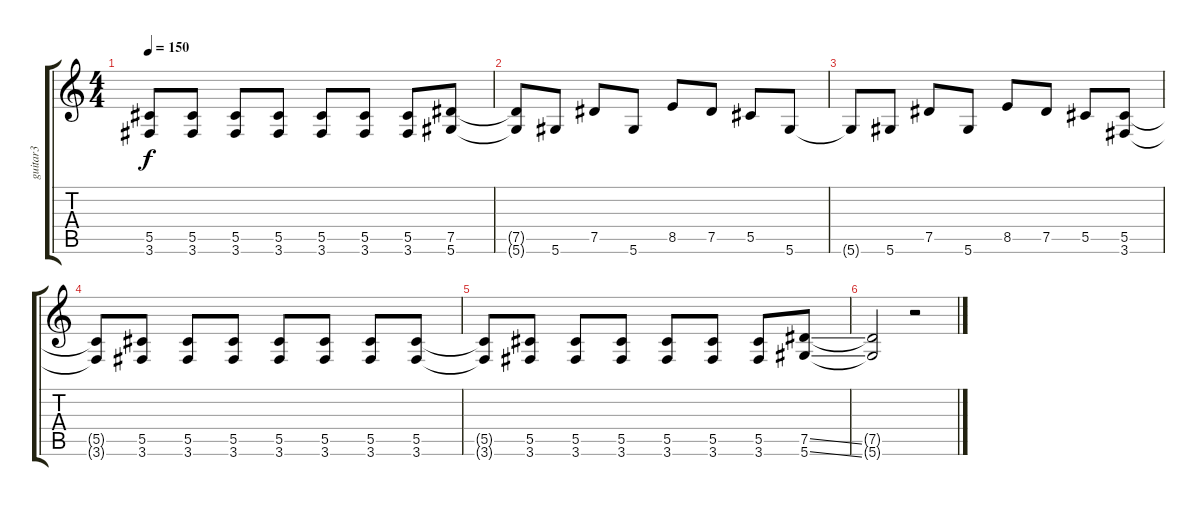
\track ("guitar3" "guitar3") {instrument distortionguitar}
\staff {score tabs}
\tuning (Eb4 Bb3 Gb3 Db3 Ab2 Eb2) {hide}
\ts (4 4)
\tempo 150
\clef g2
\ks c
(5.5{t} 3.6{t}).8{dy f} (5.5 3.6).8 (5.5 3.6).8 (5.5 3.6).8 (5.5 3.6).8 (5.5 3.6).8 (5.5 3.6).8 (7.5 5.6).8 |
(7.5{t} 5.6{t}).8 5.6.8 7.5.8 5.6.8 8.5.8 7.5.8 5.5.8 5.6.8 |
5.6{t}.8 5.6.8 7.5.8 5.6.8 8.5.8 7.5.8 5.5.8 (5.5 3.6).8 |
(5.5{t} 3.6{t}).8 (5.5 3.6).8 (5.5 3.6).8 (5.5 3.6).8 (5.5 3.6).8 (5.5 3.6).8 (5.5 3.6).8 (5.5 3.6).8 |
(5.5{t} 3.6{t}).8 (5.5 3.6).8 (5.5 3.6).8 (5.5 3.6).8 (5.5 3.6).8 (5.5 3.6).8 (5.5 3.6).8 (7.5{ss} 5.6{ss}).8 |
(7.5{t} 5.6{t}).2 r.2
